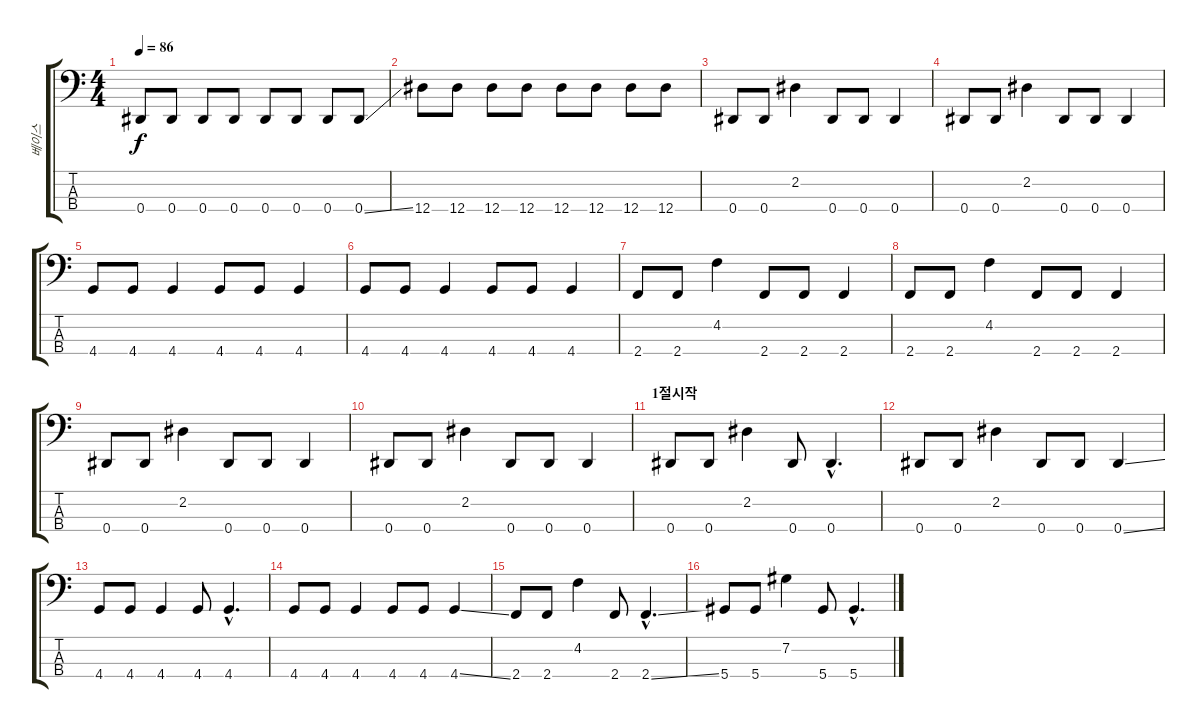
\track ("베이스" "베이스") {instrument electricbassfinger}
\staff {score tabs}
\tuning (Gb2 Db2 Ab1 Eb1) {hide}
\ts (4 4)
\tempo 86
\clef f4
\ks c
0.4.8{dy f instrument electricbassfinger} 0.4.8 0.4.8 0.4.8 0.4.8 0.4.8 0.4.8 0.4{ss}.8 |
12.4.8 12.4.8 12.4.8 12.4.8 12.4.8 12.4.8 12.4.8 12.4.8 |
0.4.8 0.4.8 2.2.4 0.4.8 0.4.8 0.4.4 |
0.4.8 0.4.8 2.2.4 0.4.8 0.4.8 0.4.4 |
4.4.8 4.4.8 4.4.4 4.4.8 4.4.8 4.4.4 |
4.4.8 4.4.8 4.4.4 4.4.8 4.4.8 4.4.4 |
2.4.8 2.4.8 4.2.4 2.4.8 2.4.8 2.4.4 |
2.4.8 2.4.8 4.2.4 2.4.8 2.4.8 2.4.4 |
0.4.8 0.4.8 2.2.4 0.4.8 0.4.8 0.4.4 |
0.4.8 0.4.8 2.2.4 0.4.8 0.4.8 0.4.4 |
\section ("" "1절시작")
0.4.8 0.4.8 2.2.4 0.4.8 0.4{hac}.4{d} |
0.4.8 0.4.8 2.2.4 0.4.8 0.4.8 0.4{ss}.4 |
4.4.8 4.4.8 4.4.4 4.4.8 4.4{hac}.4{d} |
4.4.8 4.4.8 4.4.4 4.4.8 4.4.8 4.4{ss}.4 |
2.4.8 2.4.8 4.2.4 2.4.8 2.4{ss hac}.4{d} |
5.4.8 5.4.8 7.2.4 5.4.8 5.4{hac}.4{d}
